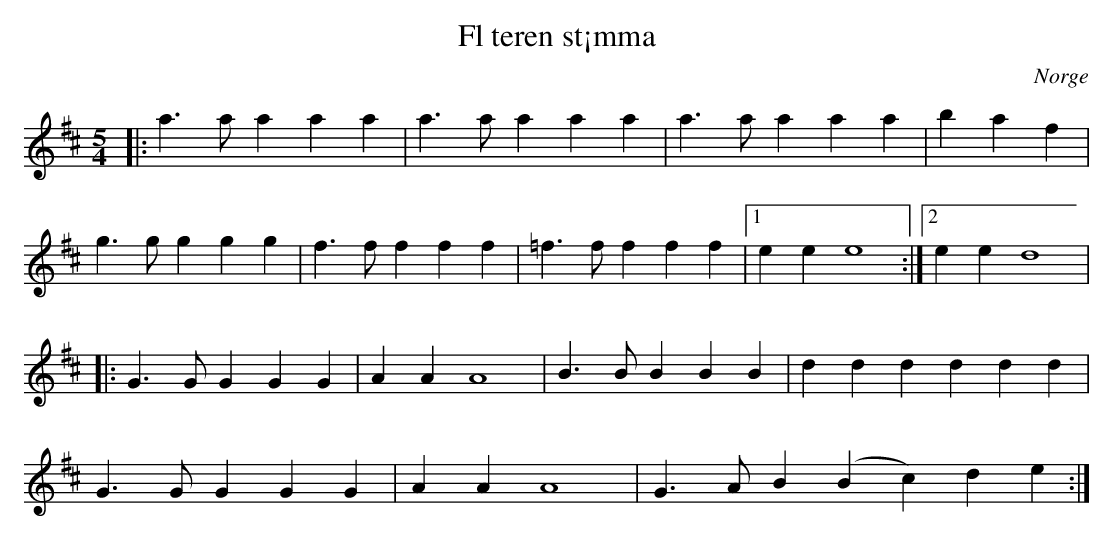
X:1
T:Fl teren st¡mma
O:Norge
M:5/4
L:1/4
K:D
|: a>a a aa | a>a a aa| a>a a aa | ba f |
g>g g gg | f>f f ff | =f>f f ff |1 ee e4 :|2 ee d4 |
|: G>G G GG | AA A4 | B>B B BB | dd dd dd |
G>G G GG | AA A4 | G>A B(B c)d e :|
